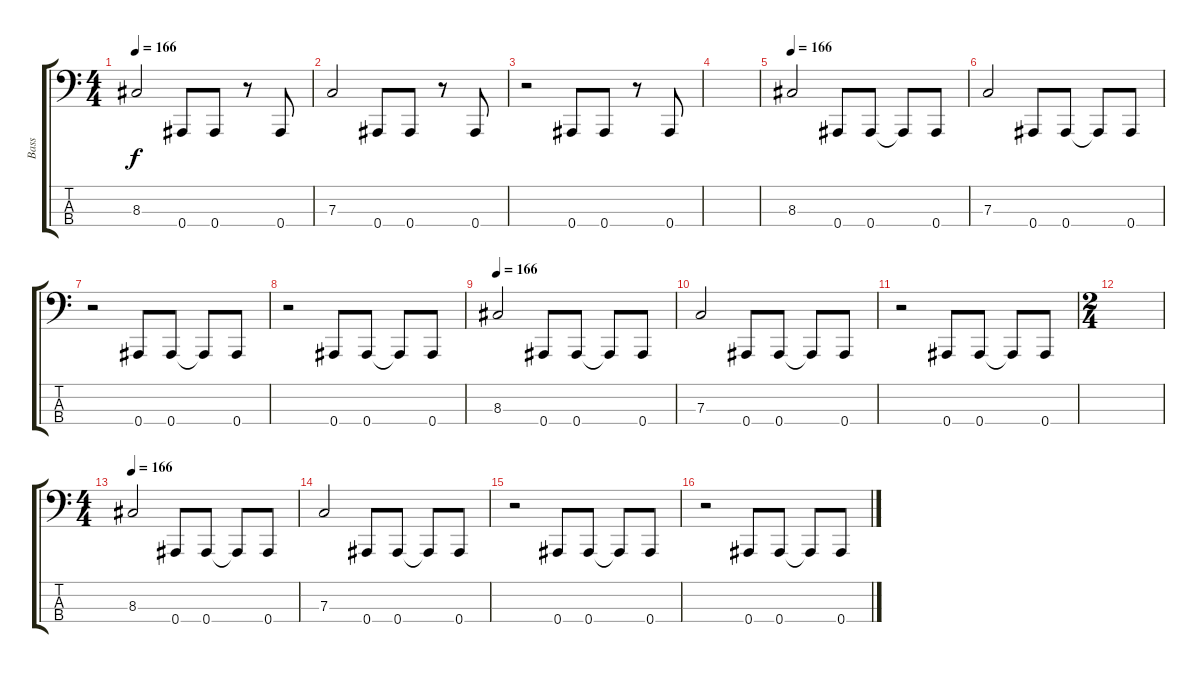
\track ("Bass" "Bass") {instrument electricbassfinger}
\staff {score tabs}
\tuning (Eb2 Bb1 F1 Bb0) {hide}
\ts (4 4)
\tempo 166
\clef f4
\ks c
8.3.2{dy f} 0.4.8 0.4.8 r.8 0.4.8 |
7.3.2 0.4.8 0.4.8 r.8 0.4.8 |
r.2 0.4.8 0.4.8 r.8 0.4.8 |
|
\tempo 166
8.3.2 0.4.8 0.4.8 0.4{t}.8 0.4.8 |
7.3.2 0.4.8 0.4.8 0.4{t}.8 0.4.8 |
r.2 0.4.8 0.4.8 0.4{t}.8 0.4.8 |
r.2 0.4.8 0.4.8 0.4{t}.8 0.4.8 |
\tempo 166
8.3.2 0.4.8 0.4.8 0.4{t}.8 0.4.8 |
7.3.2 0.4.8 0.4.8 0.4{t}.8 0.4.8 |
r.2 0.4.8 0.4.8 0.4{t}.8 0.4.8 |
\ts (2 4)
|
\ts (4 4)
\tempo 166
8.3.2 0.4.8 0.4.8 0.4{t}.8 0.4.8 |
7.3.2 0.4.8 0.4.8 0.4{t}.8 0.4.8 |
r.2 0.4.8 0.4.8 0.4{t}.8 0.4.8 |
r.2 0.4.8 0.4.8 0.4{t}.8 0.4.8
